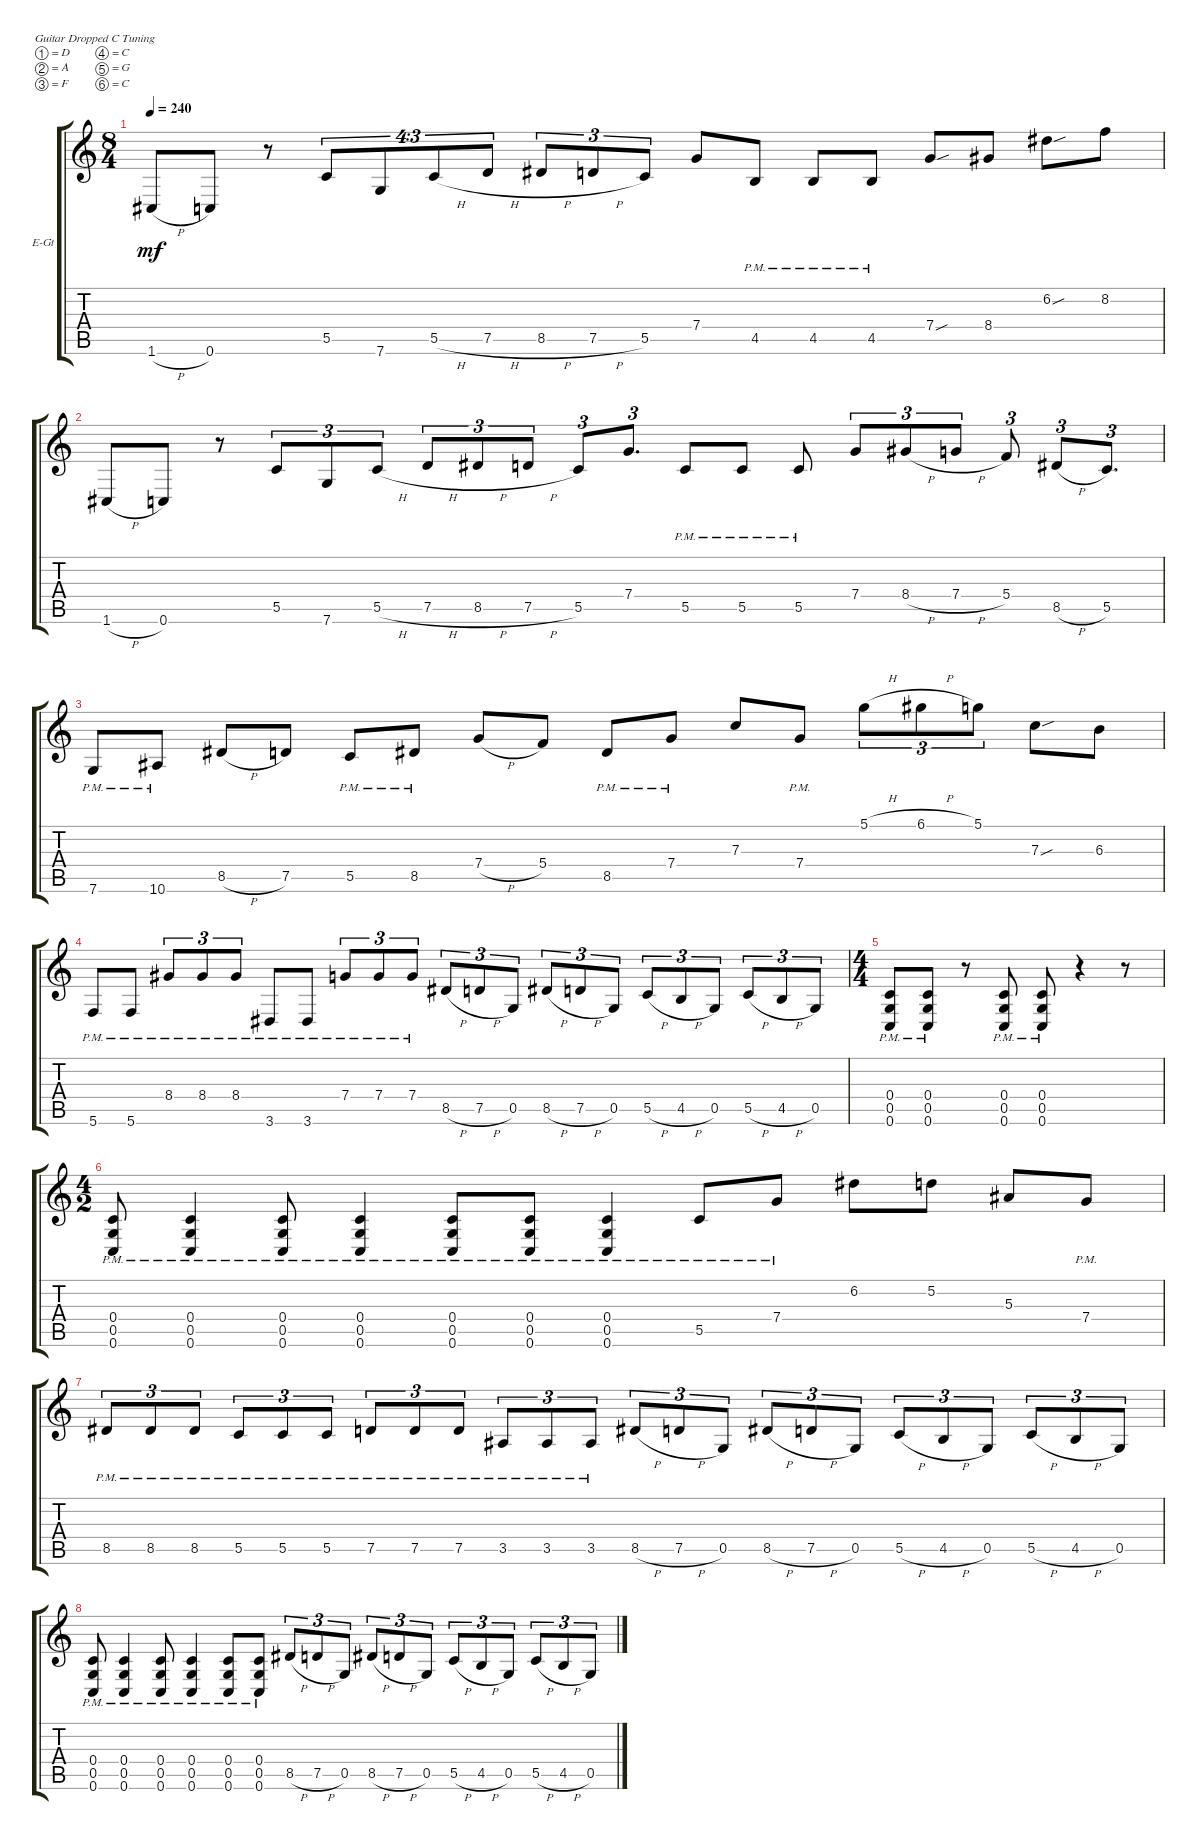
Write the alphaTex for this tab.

\defaultSystemsLayout 4
\bracketExtendMode groupsimilarinstruments
\firstSystemTrackNameOrientation horizontal
\otherSystemsTrackNameOrientation horizontal
\track ("Gajic" "E-Gt") {instrument distortionguitar}
\staff {score tabs}
\tuning (D4 A3 F3 C3 G2 C2)
\ts (8 4)
\tempo 240
\clef g2
\ks c
1.6{h}.8{dy mf} 0.6.8 r.8 5.5.8{tu (4 3)} 7.6.8{tu (4 3)} 5.5{h}.8{tu (4 3)} 7.5{h}.8{tu (4 3)} 8.5{h}.8{tu (3 2)} 7.5{h}.8{tu (3 2)} 5.5.8{tu (3 2)} 7.4.8 4.5{pm}.8 4.5{pm}.8 4.5{pm}.8 7.4{sou}.8 8.4.8 6.2{sou}.8 8.2.8 |
1.6{h}.8 0.6.8 r.8 5.5.8{tu (3 2)} 7.6.8{tu (3 2)} 5.5{h}.8{tu (3 2)} 7.5{h}.8{tu (3 2)} 8.5{h}.8{tu (3 2)} 7.5{h}.8{tu (3 2)} 5.5.8{tu (3 2)} 7.4.8{d tu (3 2)} 5.5{pm}.8 5.5{pm}.8 5.5{pm}.8 7.4.8{tu (3 2)} 8.4{h}.8{tu (3 2)} 7.4{h}.8{tu (3 2)} 5.4.8{tu (3 2)} 8.5{h}.8{tu (3 2)} 5.5.8{d tu (3 2)} |
7.6{pm}.8 10.6{pm}.8 8.5{h}.8 7.5.8 5.5{pm}.8 8.5{pm}.8 7.4{h}.8 5.4.8 8.5{pm}.8 7.4{pm}.8 7.3.8 7.4{pm}.8 5.1{h}.8{tu (3 2)} 6.1{h}.8{tu (3 2)} 5.1.8{tu (3 2)} 7.3{sou}.8 6.3.8 |
5.6{pm}.8 5.6{pm}.8 8.4{pm}.8{tu (3 2)} 8.4{pm}.8{tu (3 2)} 8.4{pm}.8{tu (3 2)} 3.6{pm}.8 3.6{pm}.8 7.4{pm}.8{tu (3 2)} 7.4{pm}.8{tu (3 2)} 7.4{pm}.8{tu (3 2)} 8.5{h}.8{tu (3 2)} 7.5{h}.8{tu (3 2)} 0.5.8{tu (3 2)} 8.5{h}.8{tu (3 2)} 7.5{h}.8{tu (3 2)} 0.5.8{tu (3 2)} 5.5{h}.8{tu (3 2)} 4.5{h}.8{tu (3 2)} 0.5.8{tu (3 2)} 5.5{h}.8{tu (3 2)} 4.5{h}.8{tu (3 2)} 0.5.8{tu (3 2)} |
\ts (4 4)
(0.6{pm} 0.5{pm} 0.4{pm}).8 (0.6{pm} 0.4{pm} 0.5{pm}).8 r.8 (0.6{pm} 0.5{pm} 0.4{pm}).8 (0.6{pm} 0.4{pm} 0.5{pm}).8 r.4 r.8 |
\ts (4 2)
(0.6{pm} 0.5{pm} 0.4{pm}).8 (0.6{pm} 0.4{pm} 0.5{pm}).4 (0.6{pm} 0.5{pm} 0.4{pm}).8 (0.6{pm} 0.4{pm} 0.5{pm}).4 (0.6{pm} 0.5{pm} 0.4{pm}).8 (0.6{pm} 0.4{pm} 0.5{pm}).8 (0.5{pm} 0.6 0.4).4 5.5{pm}.8 7.4{pm}.8 6.2.8 5.2.8 5.3.8 7.4{pm}.8 |
8.5{pm}.8{tu (3 2)} 8.5{pm}.8{tu (3 2)} 8.5{pm}.8{tu (3 2)} 5.5{pm}.8{tu (3 2)} 5.5{pm}.8{tu (3 2)} 5.5{pm}.8{tu (3 2)} 7.5{pm}.8{tu (3 2)} 7.5{pm}.8{tu (3 2)} 7.5{pm}.8{tu (3 2)} 3.5{pm}.8{tu (3 2)} 3.5{pm}.8{tu (3 2)} 3.5{pm}.8{tu (3 2)} 8.5{h}.8{tu (3 2)} 7.5{h}.8{tu (3 2)} 0.5.8{tu (3 2)} 8.5{h}.8{tu (3 2)} 7.5{h}.8{tu (3 2)} 0.5.8{tu (3 2)} 5.5{h}.8{tu (3 2)} 4.5{h}.8{tu (3 2)} 0.5.8{tu (3 2)} 5.5{h}.8{tu (3 2)} 4.5{h}.8{tu (3 2)} 0.5.8{tu (3 2)} |
(0.6{pm} 0.5{pm} 0.4{pm}).8 (0.6{pm} 0.4{pm} 0.5{pm}).4 (0.6{pm} 0.5{pm} 0.4{pm}).8 (0.6{pm} 0.4{pm} 0.5{pm}).4 (0.6{pm} 0.5{pm} 0.4{pm}).8 (0.6{pm} 0.4{pm} 0.5{pm}).8 8.5{h}.8{tu (3 2)} 7.5{h}.8{tu (3 2)} 0.5.8{tu (3 2)} 8.5{h}.8{tu (3 2)} 7.5{h}.8{tu (3 2)} 0.5.8{tu (3 2)} 5.5{h}.8{tu (3 2)} 4.5{h}.8{tu (3 2)} 0.5.8{tu (3 2)} 5.5{h}.8{tu (3 2)} 4.5{h}.8{tu (3 2)} 0.5.8{tu (3 2)}
